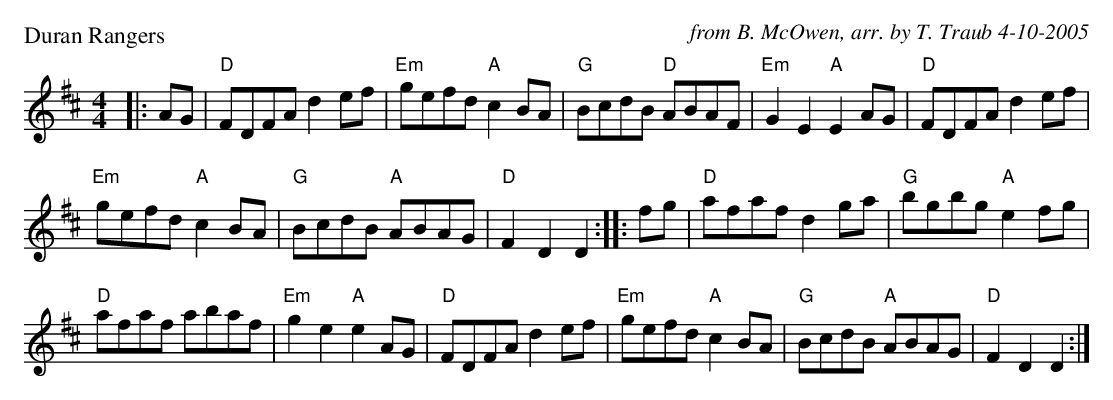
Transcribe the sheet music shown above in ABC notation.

X:1
P: Duran Rangers
C: from B. McOwen, arr. by T. Traub 4-10-2005
M: 4/4
L: 1/8
K: D
|: AG|"D"FDFA d2 ef|"Em"gefd "A"c2 BA|"G"BcdB "D"ABAF|"Em"G2 E2 "A"E2 AG|"D"FDFA d2 ef|
"Em"gefd "A"c2 BA|"G"BcdB "A"ABAG|"D" F2 D2 D2 :||: fg|"D"afaf d2 ga|"G"bgbg "A"e2 fg|
"D"afaf abaf|"Em"g2 e2 "A"e2 AG|"D"FDFA d2 ef|"Em"gefd "A"c2 BA|"G"BcdB "A"ABAG |"D"F2 D2 D2 :|
